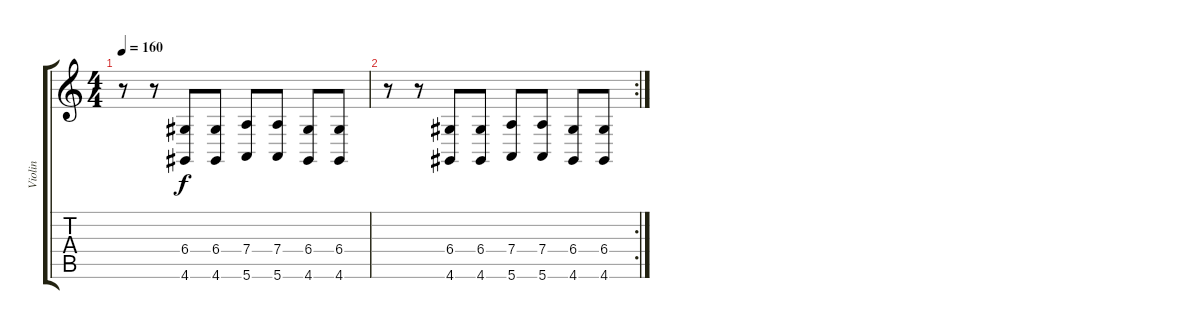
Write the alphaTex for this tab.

\track ("Violin" "Violin") {instrument violin}
\staff {score tabs}
\tuning (E4 B3 G3 D3 A2 E2) {hide}
\ts (4 4)
\tempo 160
\clef g2
\ks c
r.8{dy f} r.8 (6.4 4.6).8 (6.4 4.6).8 (7.4 5.6).8 (7.4 5.6).8 (6.4 4.6).8 (6.4 4.6).8 |
\rc 2
r.8 r.8 (6.4 4.6).8 (6.4 4.6).8 (7.4 5.6).8 (7.4 5.6).8 (6.4 4.6).8 (6.4 4.6).8
